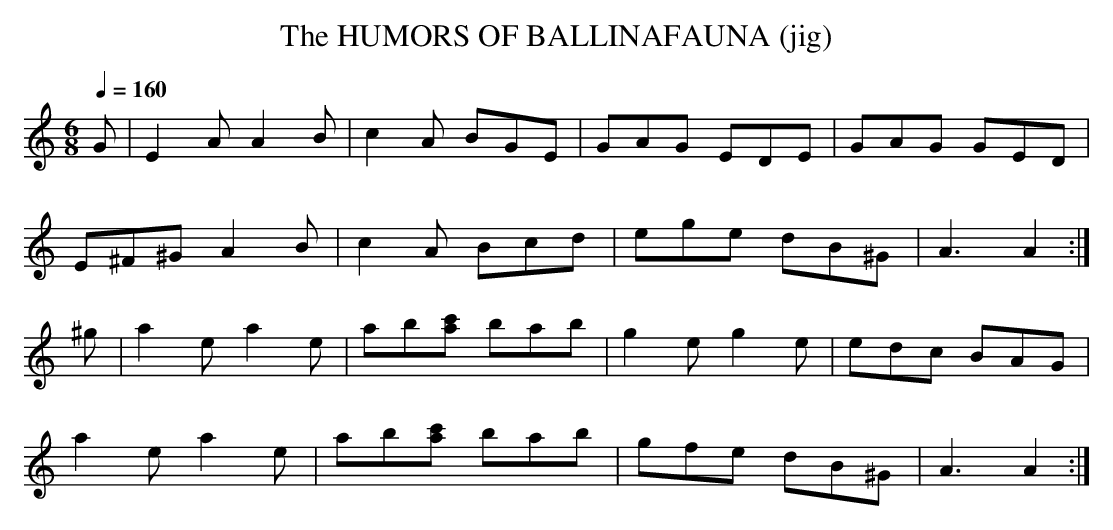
X:1
T:HUMORS OF BALLINAFAUNA (jig), The
Q:1/4=160
M:6/8
L:1/8
K:Am
G|E2A A2B|c2A BGE|GAG EDE|GAG GED|
E^F^G A2B|c2A Bcd|ege dB^G|A3 A2:|
^g|a2e a2e|ab[ac'] bab|g2e g2e|edc BAG|
a2e a2e|ab[ac'] bab|gfe dB^G|A3 A2:|
